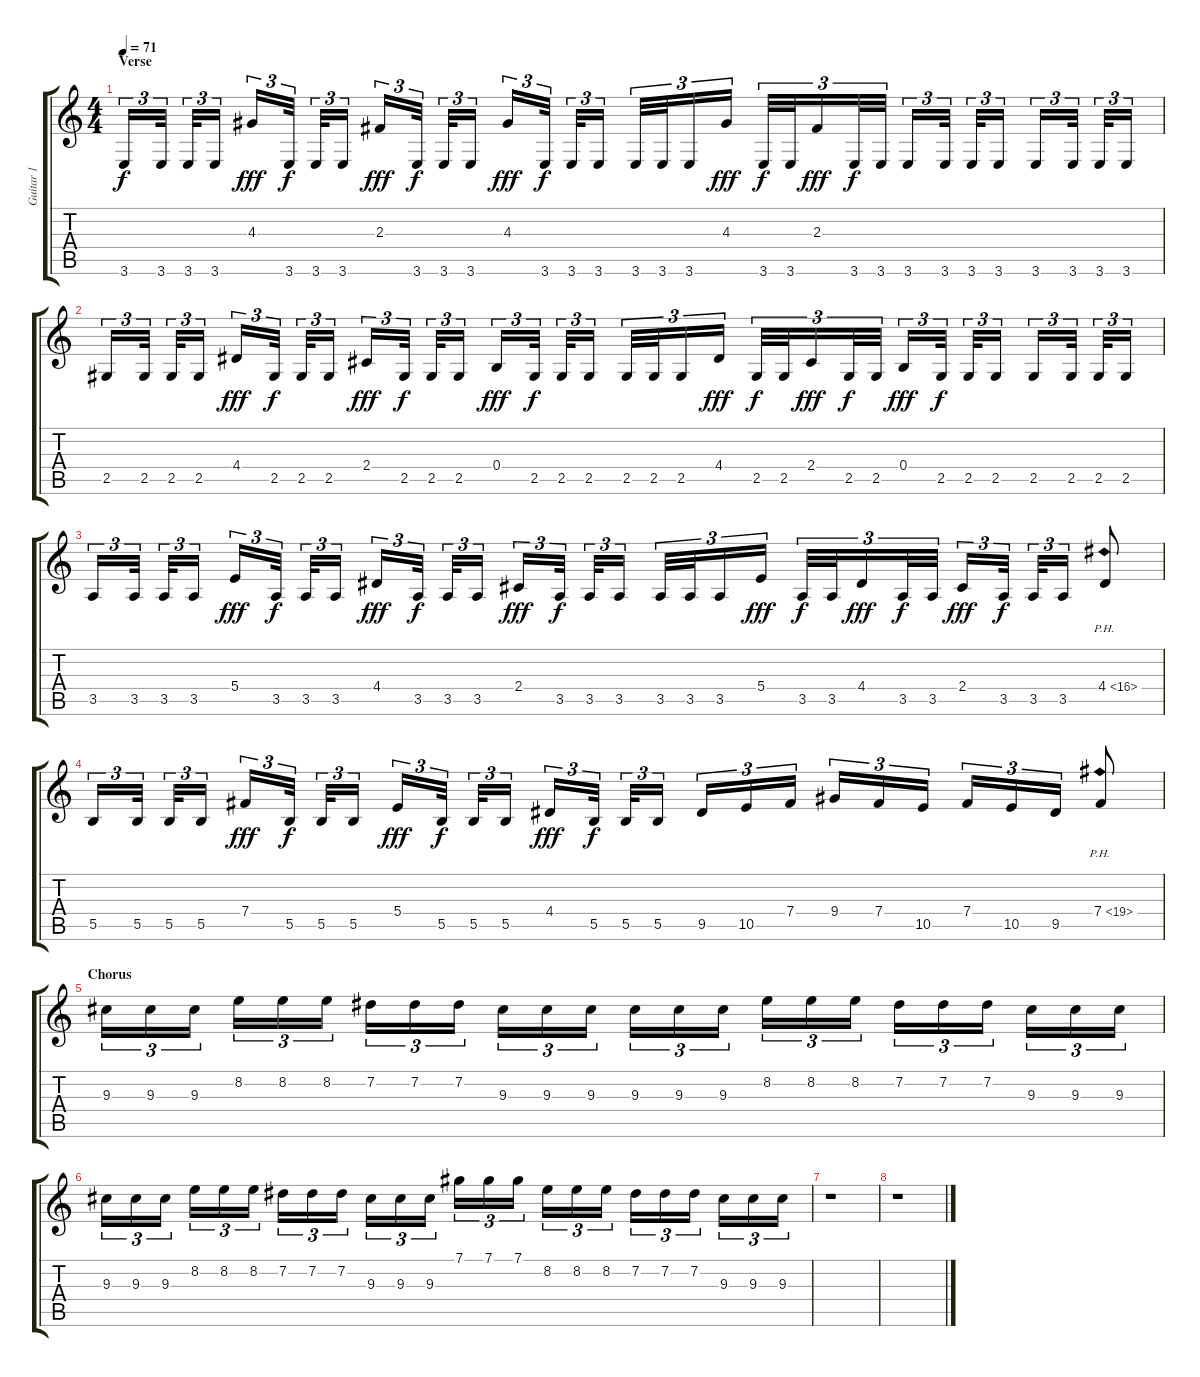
\track ("Guitar 1" "Guitar 1") {instrument distortionguitar}
\staff {score tabs}
\tuning (Db4 Ab3 E3 B2 Gb2 Db2) {hide}
\ts (4 4)
\section ("" "Verse")
\tempo 71
\clef g2
\ks c
3.6.16{tu (3 2) dy f} 3.6.32{tu (3 2)} 3.6.32{tu (3 2)} 3.6.16{tu (3 2)} 4.3.16{tu (3 2) dy fff} 3.6.32{tu (3 2) dy f} 3.6.32{tu (3 2)} 3.6.16{tu (3 2)} 2.3.16{tu (3 2) dy fff} 3.6.32{tu (3 2) dy f} 3.6.32{tu (3 2)} 3.6.16{tu (3 2)} 4.3.16{tu (3 2) dy fff} 3.6.32{tu (3 2) dy f} 3.6.32{tu (3 2)} 3.6.16{tu (3 2)} 3.6.32{tu (3 2)} 3.6.32{tu (3 2)} 3.6.16{tu (3 2)} 4.3.16{tu (3 2) dy fff} 3.6.32{tu (3 2) dy f} 3.6.32{tu (3 2)} 2.3.16{tu (3 2) dy fff} 3.6.32{tu (3 2) dy f} 3.6.32{tu (3 2)} 3.6.16{tu (3 2)} 3.6.32{tu (3 2)} 3.6.32{tu (3 2)} 3.6.16{tu (3 2)} 3.6.16{tu (3 2)} 3.6.32{tu (3 2)} 3.6.32{tu (3 2)} 3.6.16{tu (3 2)} |
2.5.16{tu (3 2)} 2.5.32{tu (3 2)} 2.5.32{tu (3 2)} 2.5.16{tu (3 2)} 4.4.16{tu (3 2) dy fff} 2.5.32{tu (3 2) dy f} 2.5.32{tu (3 2)} 2.5.16{tu (3 2)} 2.4.16{tu (3 2) dy fff} 2.5.32{tu (3 2) dy f} 2.5.32{tu (3 2)} 2.5.16{tu (3 2)} 0.4.16{tu (3 2) dy fff} 2.5.32{tu (3 2) dy f} 2.5.32{tu (3 2)} 2.5.16{tu (3 2)} 2.5.32{tu (3 2)} 2.5.32{tu (3 2)} 2.5.16{tu (3 2)} 4.4.16{tu (3 2) dy fff} 2.5.32{tu (3 2) dy f} 2.5.32{tu (3 2)} 2.4.16{tu (3 2) dy fff} 2.5.32{tu (3 2) dy f} 2.5.32{tu (3 2)} 0.4.16{tu (3 2) dy fff} 2.5.32{tu (3 2) dy f} 2.5.32{tu (3 2)} 2.5.16{tu (3 2)} 2.5.16{tu (3 2)} 2.5.32{tu (3 2)} 2.5.32{tu (3 2)} 2.5.16{tu (3 2)} |
3.5.16{tu (3 2)} 3.5.32{tu (3 2)} 3.5.32{tu (3 2)} 3.5.16{tu (3 2)} 5.4.16{tu (3 2) dy fff} 3.5.32{tu (3 2) dy f} 3.5.32{tu (3 2)} 3.5.16{tu (3 2)} 4.4.16{tu (3 2) dy fff} 3.5.32{tu (3 2) dy f} 3.5.32{tu (3 2)} 3.5.16{tu (3 2)} 2.4.16{tu (3 2) dy fff} 3.5.32{tu (3 2) dy f} 3.5.32{tu (3 2)} 3.5.16{tu (3 2)} 3.5.32{tu (3 2)} 3.5.32{tu (3 2)} 3.5.16{tu (3 2)} 5.4.16{tu (3 2) dy fff} 3.5.32{tu (3 2) dy f} 3.5.32{tu (3 2)} 4.4.16{tu (3 2) dy fff} 3.5.32{tu (3 2) dy f} 3.5.32{tu (3 2)} 2.4.16{tu (3 2) dy fff} 3.5.32{tu (3 2) dy f} 3.5.32{tu (3 2)} 3.5.16{tu (3 2)} 4.4{ph 12}.8 |
5.5.16{tu (3 2)} 5.5.32{tu (3 2)} 5.5.32{tu (3 2)} 5.5.16{tu (3 2)} 7.4.16{tu (3 2) dy fff} 5.5.32{tu (3 2) dy f} 5.5.32{tu (3 2)} 5.5.16{tu (3 2)} 5.4.16{tu (3 2) dy fff} 5.5.32{tu (3 2) dy f} 5.5.32{tu (3 2)} 5.5.16{tu (3 2)} 4.4.16{tu (3 2) dy fff} 5.5.32{tu (3 2) dy f} 5.5.32{tu (3 2)} 5.5.16{tu (3 2)} 9.5.16{tu (3 2)} 10.5.16{tu (3 2)} 7.4.16{tu (3 2)} 9.4.16{tu (3 2)} 7.4.16{tu (3 2)} 10.5.16{tu (3 2)} 7.4.16{tu (3 2)} 10.5.16{tu (3 2)} 9.5.16{tu (3 2)} 7.4{ph 12}.8 |
\section ("" "Chorus")
9.3.16{tu (3 2)} 9.3.16{tu (3 2)} 9.3.16{tu (3 2)} 8.2.16{tu (3 2)} 8.2.16{tu (3 2)} 8.2.16{tu (3 2)} 7.2.16{tu (3 2)} 7.2.16{tu (3 2)} 7.2.16{tu (3 2)} 9.3.16{tu (3 2)} 9.3.16{tu (3 2)} 9.3.16{tu (3 2)} 9.3.16{tu (3 2)} 9.3.16{tu (3 2)} 9.3.16{tu (3 2)} 8.2.16{tu (3 2)} 8.2.16{tu (3 2)} 8.2.16{tu (3 2)} 7.2.16{tu (3 2)} 7.2.16{tu (3 2)} 7.2.16{tu (3 2)} 9.3.16{tu (3 2)} 9.3.16{tu (3 2)} 9.3.16{tu (3 2)} |
9.3.16{tu (3 2)} 9.3.16{tu (3 2)} 9.3.16{tu (3 2)} 8.2.16{tu (3 2)} 8.2.16{tu (3 2)} 8.2.16{tu (3 2)} 7.2.16{tu (3 2)} 7.2.16{tu (3 2)} 7.2.16{tu (3 2)} 9.3.16{tu (3 2)} 9.3.16{tu (3 2)} 9.3.16{tu (3 2)} 7.1.16{tu (3 2)} 7.1.16{tu (3 2)} 7.1.16{tu (3 2)} 8.2.16{tu (3 2)} 8.2.16{tu (3 2)} 8.2.16{tu (3 2)} 7.2.16{tu (3 2)} 7.2.16{tu (3 2)} 7.2.16{tu (3 2)} 9.3.16{tu (3 2)} 9.3.16{tu (3 2)} 9.3.16{tu (3 2)} |
r.1 |
r.1
